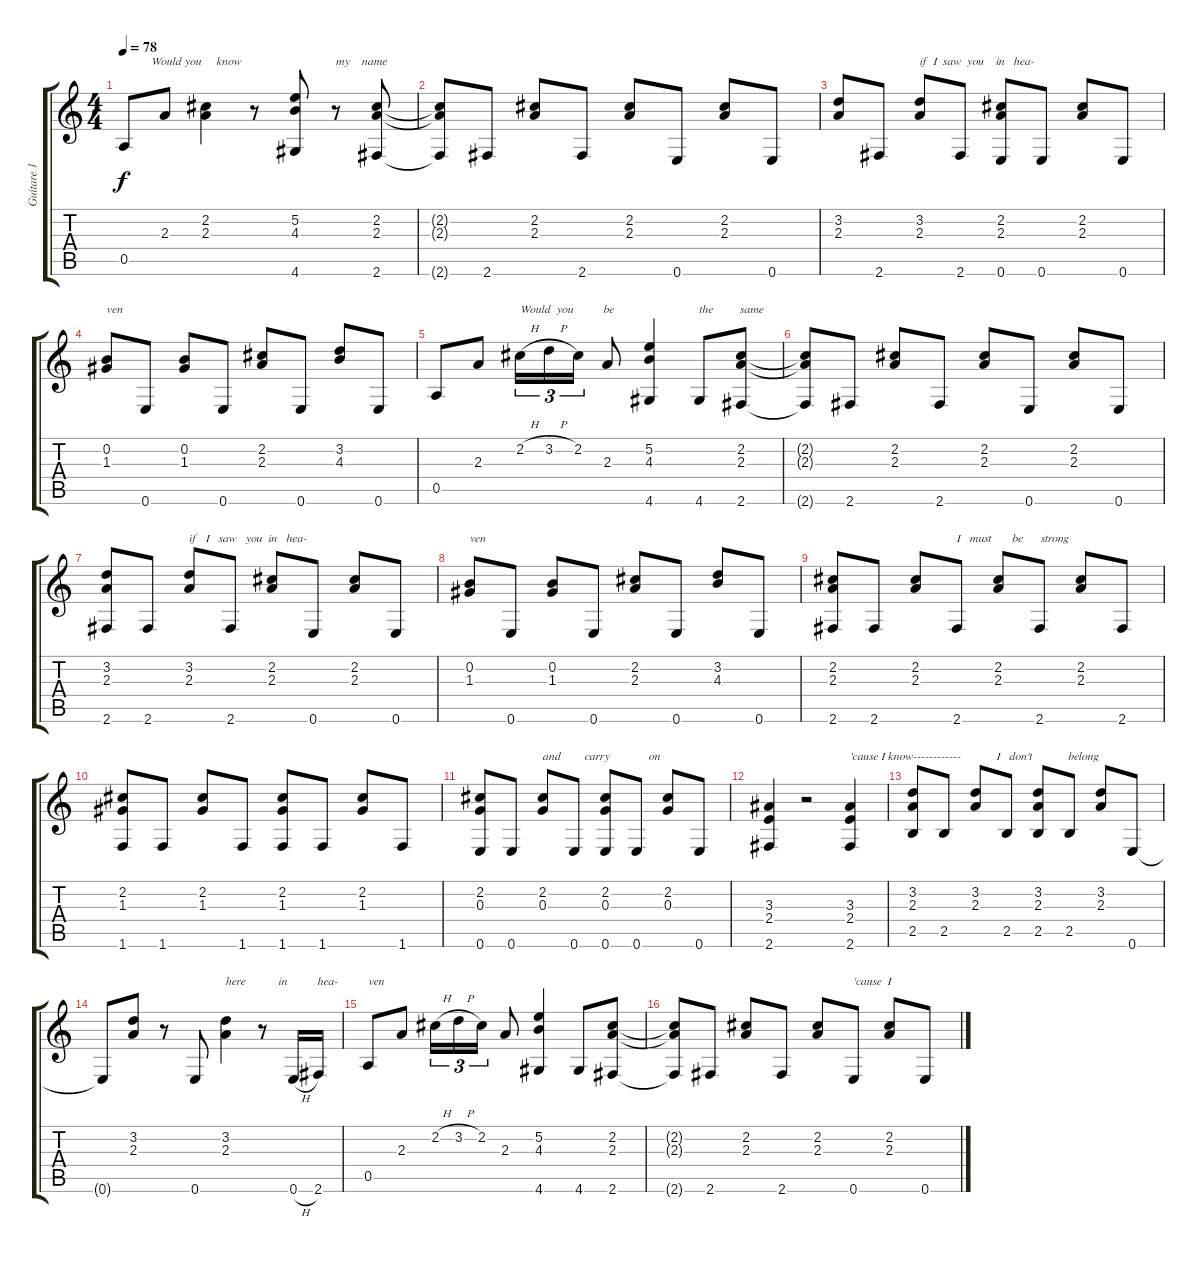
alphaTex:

\track ("Guitare 1" "Guitare 1") {instrument acousticguitarnylon}
\staff {score tabs}
\tuning (E4 B3 G3 D3 A2 E2) {hide}
\ts (4 4)
\tempo 78
\clef g2
\ks c
0.5.8{txt "         Would you     know         " dy f} 2.3.8 (2.2 2.3).4 r.8 (5.2 4.3 4.6).8 r.8{txt "my    name"} (2.2 2.3 2.6).8 |
(2.2{t} 2.3{t} 2.6{t}).8 2.6.8 (2.2 2.3).8 2.6.8 (2.2 2.3).8 0.6.8 (2.2 2.3).8 0.6.8 |
(3.2 2.3).8 2.6.8 (3.2 2.3).8{txt "if  I  saw  you    in   hea-"} 2.6.8 (2.2 2.3 0.6).8 0.6.8 (2.2 2.3).8 0.6.8 |
(0.2 1.3).8{txt "ven"} 0.6.8 (0.2 1.3).8 0.6.8 (2.2 2.3).8 0.6.8 (3.2 4.3).8 0.6.8 |
0.5.8 2.3.8 2.2{h}.16{tu (3 2) txt "Would  you          be"} 3.2{h}.16{tu (3 2)} 2.2.16{tu (3 2)} 2.3.8 (5.2 4.3 4.6).4 4.6.8{txt "the         same"} (2.2 2.3 2.6).8 |
(2.2{t} 2.3{t} 2.6{t}).8 2.6.8 (2.2 2.3).8 2.6.8 (2.2 2.3).8 0.6.8 (2.2 2.3).8 0.6.8 |
(3.2 2.3 2.6).8 2.6.8 (3.2 2.3).8{txt "if   I   saw   you  in   hea-"} 2.6.8 (2.2 2.3).8 0.6.8 (2.2 2.3).8 0.6.8 |
(0.2 1.3).8{txt "ven"} 0.6.8 (0.2 1.3).8 0.6.8 (2.2 2.3).8 0.6.8 (3.2 4.3).8 0.6.8 |
(2.2 2.3 2.6).8 2.6.8 (2.2 2.3).8 2.6.8{txt "I   must       be      strong"} (2.2 2.3).8 2.6.8 (2.2 2.3).8 2.6.8 |
(2.2 1.3 1.6).8 1.6.8 (2.2 1.3).8 1.6.8 (2.2 1.3 1.6).8 1.6.8 (2.2 1.3).8 1.6.8 |
(2.2 0.3 0.6).8 0.6.8 (2.2 0.3).8{txt "and        carry             on"} 0.6.8 (2.2 0.3 0.6).8 0.6.8 (2.2 0.3).8 0.6.8 |
(3.3 2.4 2.6).4 r.2 (3.3 2.4 2.6).4{txt "'cause I know------------"} |
(3.2 2.3 2.5).8 2.5.8 (3.2 2.3).8{txt "       I   don't            belong"} 2.5.8 (3.2 2.3 2.5).8 2.5.8 (3.2 2.3).8 0.6.8 |
0.6{t}.8 (3.2 2.3).8 r.8 0.6.8 (3.2 2.3).4{txt "here           in          hea-"} r.8 0.6{h}.16 2.6.16 |
0.5.8{txt "ven"} 2.3.8 2.2{h}.16{tu (3 2)} 3.2{h}.16{tu (3 2)} 2.2.16{tu (3 2)} 2.3.8 (5.2 4.3 4.6).4 4.6.8 (2.2 2.3 2.6).8 |
(2.2{t} 2.3{t} 2.6{t}).8 2.6.8 (2.2 2.3).8 2.6.8 (2.2 2.3).8 0.6.8{txt "'cause  I"} (2.2 2.3).8 0.6.8
